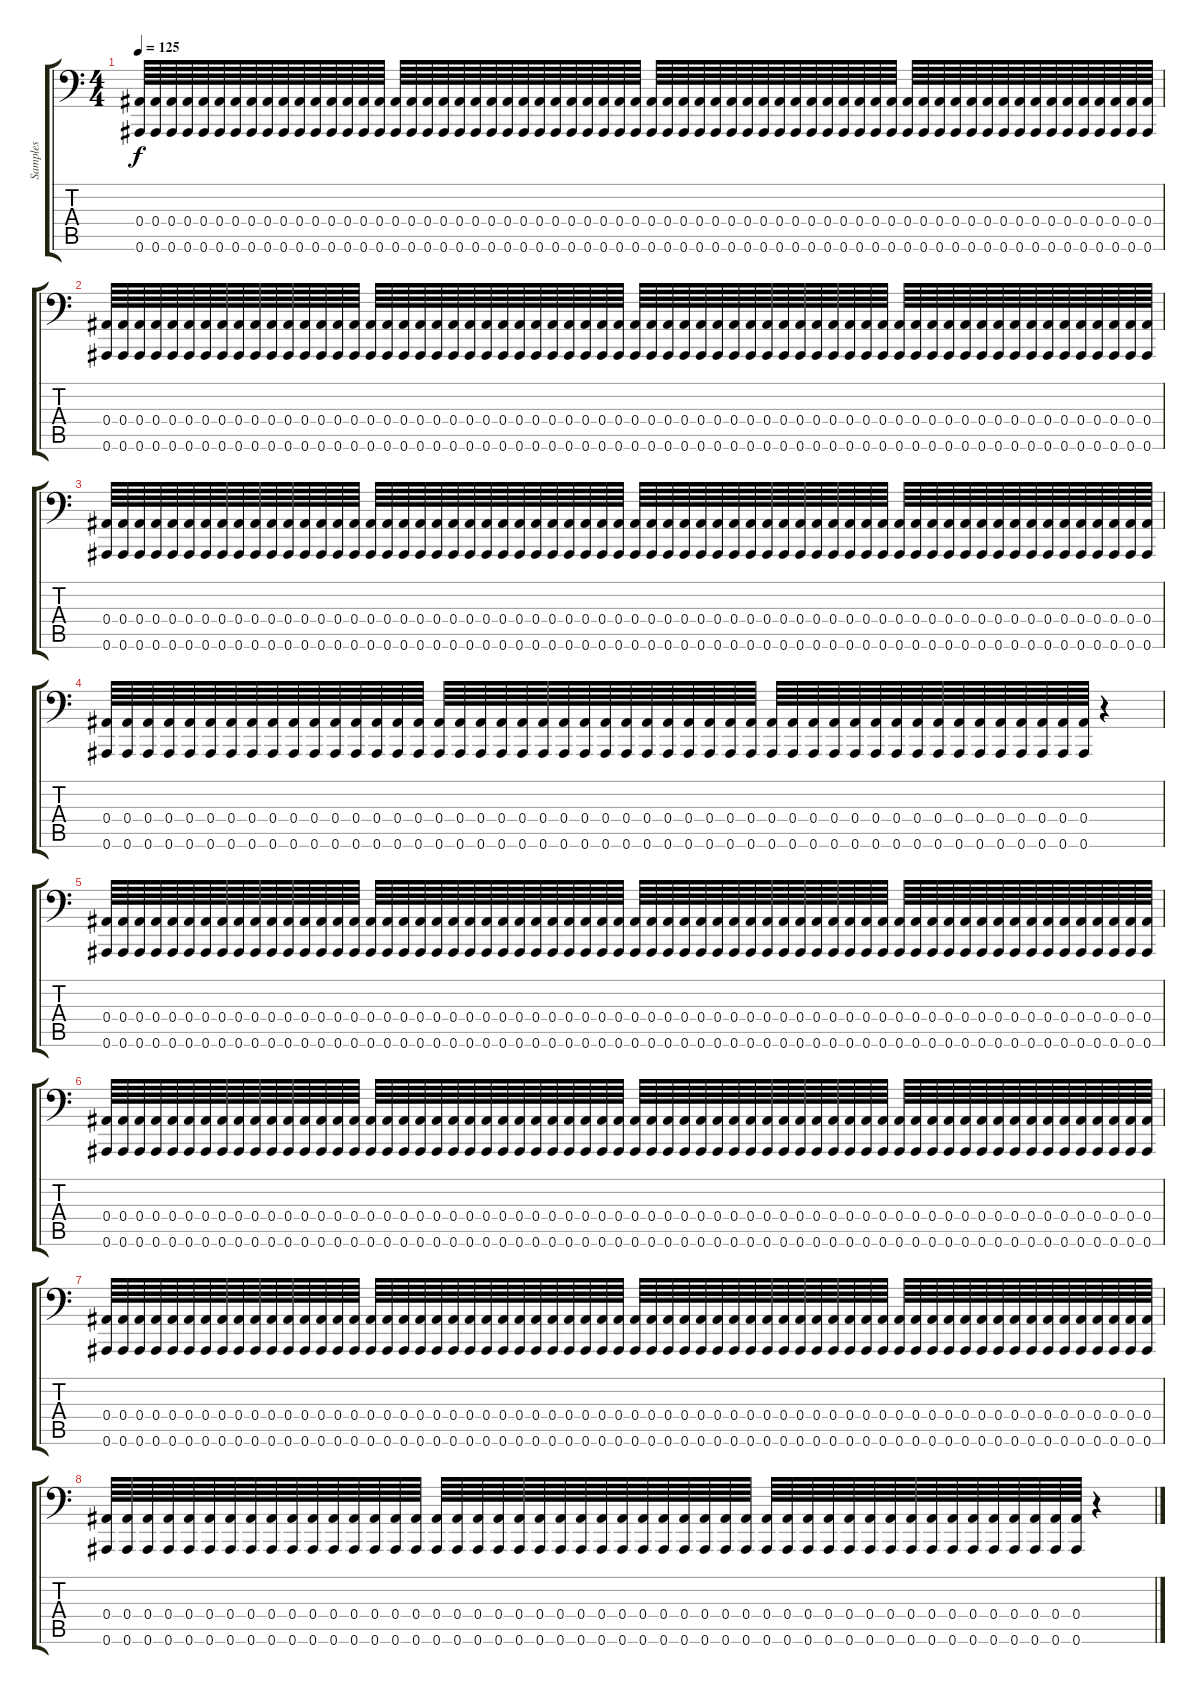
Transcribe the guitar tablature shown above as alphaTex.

\track ("Samples" "Samples") {instrument gunshot}
\staff {score tabs}
\tuning (C4 G3 Eb3 Bb2 F2 Bb1) {hide}
\ts (4 4)
\tempo 125
\clef f4
\ks c
(0.4 0.6).64{dy f} (0.4 0.6).64 (0.4 0.6).64 (0.4 0.6).64 (0.4 0.6).64 (0.4 0.6).64 (0.4 0.6).64 (0.4 0.6).64 (0.4 0.6).64 (0.4 0.6).64 (0.4 0.6).64 (0.4 0.6).64 (0.4 0.6).64 (0.4 0.6).64 (0.4 0.6).64 (0.4 0.6).64 (0.4 0.6).64 (0.4 0.6).64 (0.4 0.6).64 (0.4 0.6).64 (0.4 0.6).64 (0.4 0.6).64 (0.4 0.6).64 (0.4 0.6).64 (0.4 0.6).64 (0.4 0.6).64 (0.4 0.6).64 (0.4 0.6).64 (0.4 0.6).64 (0.4 0.6).64 (0.4 0.6).64 (0.4 0.6).64 (0.4 0.6).64 (0.4 0.6).64 (0.4 0.6).64 (0.4 0.6).64 (0.4 0.6).64 (0.4 0.6).64 (0.4 0.6).64 (0.4 0.6).64 (0.4 0.6).64 (0.4 0.6).64 (0.4 0.6).64 (0.4 0.6).64 (0.4 0.6).64 (0.4 0.6).64 (0.4 0.6).64 (0.4 0.6).64 (0.4 0.6).64 (0.4 0.6).64 (0.4 0.6).64 (0.4 0.6).64 (0.4 0.6).64 (0.4 0.6).64 (0.4 0.6).64 (0.4 0.6).64 (0.4 0.6).64 (0.4 0.6).64 (0.4 0.6).64 (0.4 0.6).64 (0.4 0.6).64 (0.4 0.6).64 (0.4 0.6).64 (0.4 0.6).64 |
(0.4 0.6).64 (0.4 0.6).64 (0.4 0.6).64 (0.4 0.6).64 (0.4 0.6).64 (0.4 0.6).64 (0.4 0.6).64 (0.4 0.6).64 (0.4 0.6).64 (0.4 0.6).64 (0.4 0.6).64 (0.4 0.6).64 (0.4 0.6).64 (0.4 0.6).64 (0.4 0.6).64 (0.4 0.6).64 (0.4 0.6).64 (0.4 0.6).64 (0.4 0.6).64 (0.4 0.6).64 (0.4 0.6).64 (0.4 0.6).64 (0.4 0.6).64 (0.4 0.6).64 (0.4 0.6).64 (0.4 0.6).64 (0.4 0.6).64 (0.4 0.6).64 (0.4 0.6).64 (0.4 0.6).64 (0.4 0.6).64 (0.4 0.6).64 (0.4 0.6).64 (0.4 0.6).64 (0.4 0.6).64 (0.4 0.6).64 (0.4 0.6).64 (0.4 0.6).64 (0.4 0.6).64 (0.4 0.6).64 (0.4 0.6).64 (0.4 0.6).64 (0.4 0.6).64 (0.4 0.6).64 (0.4 0.6).64 (0.4 0.6).64 (0.4 0.6).64 (0.4 0.6).64 (0.4 0.6).64 (0.4 0.6).64 (0.4 0.6).64 (0.4 0.6).64 (0.4 0.6).64 (0.4 0.6).64 (0.4 0.6).64 (0.4 0.6).64 (0.4 0.6).64 (0.4 0.6).64 (0.4 0.6).64 (0.4 0.6).64 (0.4 0.6).64 (0.4 0.6).64 (0.4 0.6).64 (0.4 0.6).64 |
(0.4 0.6).64 (0.4 0.6).64 (0.4 0.6).64 (0.4 0.6).64 (0.4 0.6).64 (0.4 0.6).64 (0.4 0.6).64 (0.4 0.6).64 (0.4 0.6).64 (0.4 0.6).64 (0.4 0.6).64 (0.4 0.6).64 (0.4 0.6).64 (0.4 0.6).64 (0.4 0.6).64 (0.4 0.6).64 (0.4 0.6).64 (0.4 0.6).64 (0.4 0.6).64 (0.4 0.6).64 (0.4 0.6).64 (0.4 0.6).64 (0.4 0.6).64 (0.4 0.6).64 (0.4 0.6).64 (0.4 0.6).64 (0.4 0.6).64 (0.4 0.6).64 (0.4 0.6).64 (0.4 0.6).64 (0.4 0.6).64 (0.4 0.6).64 (0.4 0.6).64 (0.4 0.6).64 (0.4 0.6).64 (0.4 0.6).64 (0.4 0.6).64 (0.4 0.6).64 (0.4 0.6).64 (0.4 0.6).64 (0.4 0.6).64 (0.4 0.6).64 (0.4 0.6).64 (0.4 0.6).64 (0.4 0.6).64 (0.4 0.6).64 (0.4 0.6).64 (0.4 0.6).64 (0.4 0.6).64 (0.4 0.6).64 (0.4 0.6).64 (0.4 0.6).64 (0.4 0.6).64 (0.4 0.6).64 (0.4 0.6).64 (0.4 0.6).64 (0.4 0.6).64 (0.4 0.6).64 (0.4 0.6).64 (0.4 0.6).64 (0.4 0.6).64 (0.4 0.6).64 (0.4 0.6).64 (0.4 0.6).64 |
(0.4 0.6).64 (0.4 0.6).64 (0.4 0.6).64 (0.4 0.6).64 (0.4 0.6).64 (0.4 0.6).64 (0.4 0.6).64 (0.4 0.6).64 (0.4 0.6).64 (0.4 0.6).64 (0.4 0.6).64 (0.4 0.6).64 (0.4 0.6).64 (0.4 0.6).64 (0.4 0.6).64 (0.4 0.6).64 (0.4 0.6).64 (0.4 0.6).64 (0.4 0.6).64 (0.4 0.6).64 (0.4 0.6).64 (0.4 0.6).64 (0.4 0.6).64 (0.4 0.6).64 (0.4 0.6).64 (0.4 0.6).64 (0.4 0.6).64 (0.4 0.6).64 (0.4 0.6).64 (0.4 0.6).64 (0.4 0.6).64 (0.4 0.6).64 (0.4 0.6).64 (0.4 0.6).64 (0.4 0.6).64 (0.4 0.6).64 (0.4 0.6).64 (0.4 0.6).64 (0.4 0.6).64 (0.4 0.6).64 (0.4 0.6).64 (0.4 0.6).64 (0.4 0.6).64 (0.4 0.6).64 (0.4 0.6).64 (0.4 0.6).64 (0.4 0.6).64 (0.4 0.6).64 r.4 |
(0.4 0.6).64 (0.4 0.6).64 (0.4 0.6).64 (0.4 0.6).64 (0.4 0.6).64 (0.4 0.6).64 (0.4 0.6).64 (0.4 0.6).64 (0.4 0.6).64 (0.4 0.6).64 (0.4 0.6).64 (0.4 0.6).64 (0.4 0.6).64 (0.4 0.6).64 (0.4 0.6).64 (0.4 0.6).64 (0.4 0.6).64 (0.4 0.6).64 (0.4 0.6).64 (0.4 0.6).64 (0.4 0.6).64 (0.4 0.6).64 (0.4 0.6).64 (0.4 0.6).64 (0.4 0.6).64 (0.4 0.6).64 (0.4 0.6).64 (0.4 0.6).64 (0.4 0.6).64 (0.4 0.6).64 (0.4 0.6).64 (0.4 0.6).64 (0.4 0.6).64 (0.4 0.6).64 (0.4 0.6).64 (0.4 0.6).64 (0.4 0.6).64 (0.4 0.6).64 (0.4 0.6).64 (0.4 0.6).64 (0.4 0.6).64 (0.4 0.6).64 (0.4 0.6).64 (0.4 0.6).64 (0.4 0.6).64 (0.4 0.6).64 (0.4 0.6).64 (0.4 0.6).64 (0.4 0.6).64 (0.4 0.6).64 (0.4 0.6).64 (0.4 0.6).64 (0.4 0.6).64 (0.4 0.6).64 (0.4 0.6).64 (0.4 0.6).64 (0.4 0.6).64 (0.4 0.6).64 (0.4 0.6).64 (0.4 0.6).64 (0.4 0.6).64 (0.4 0.6).64 (0.4 0.6).64 (0.4 0.6).64 |
(0.4 0.6).64 (0.4 0.6).64 (0.4 0.6).64 (0.4 0.6).64 (0.4 0.6).64 (0.4 0.6).64 (0.4 0.6).64 (0.4 0.6).64 (0.4 0.6).64 (0.4 0.6).64 (0.4 0.6).64 (0.4 0.6).64 (0.4 0.6).64 (0.4 0.6).64 (0.4 0.6).64 (0.4 0.6).64 (0.4 0.6).64 (0.4 0.6).64 (0.4 0.6).64 (0.4 0.6).64 (0.4 0.6).64 (0.4 0.6).64 (0.4 0.6).64 (0.4 0.6).64 (0.4 0.6).64 (0.4 0.6).64 (0.4 0.6).64 (0.4 0.6).64 (0.4 0.6).64 (0.4 0.6).64 (0.4 0.6).64 (0.4 0.6).64 (0.4 0.6).64 (0.4 0.6).64 (0.4 0.6).64 (0.4 0.6).64 (0.4 0.6).64 (0.4 0.6).64 (0.4 0.6).64 (0.4 0.6).64 (0.4 0.6).64 (0.4 0.6).64 (0.4 0.6).64 (0.4 0.6).64 (0.4 0.6).64 (0.4 0.6).64 (0.4 0.6).64 (0.4 0.6).64 (0.4 0.6).64 (0.4 0.6).64 (0.4 0.6).64 (0.4 0.6).64 (0.4 0.6).64 (0.4 0.6).64 (0.4 0.6).64 (0.4 0.6).64 (0.4 0.6).64 (0.4 0.6).64 (0.4 0.6).64 (0.4 0.6).64 (0.4 0.6).64 (0.4 0.6).64 (0.4 0.6).64 (0.4 0.6).64 |
(0.4 0.6).64 (0.4 0.6).64 (0.4 0.6).64 (0.4 0.6).64 (0.4 0.6).64 (0.4 0.6).64 (0.4 0.6).64 (0.4 0.6).64 (0.4 0.6).64 (0.4 0.6).64 (0.4 0.6).64 (0.4 0.6).64 (0.4 0.6).64 (0.4 0.6).64 (0.4 0.6).64 (0.4 0.6).64 (0.4 0.6).64 (0.4 0.6).64 (0.4 0.6).64 (0.4 0.6).64 (0.4 0.6).64 (0.4 0.6).64 (0.4 0.6).64 (0.4 0.6).64 (0.4 0.6).64 (0.4 0.6).64 (0.4 0.6).64 (0.4 0.6).64 (0.4 0.6).64 (0.4 0.6).64 (0.4 0.6).64 (0.4 0.6).64 (0.4 0.6).64 (0.4 0.6).64 (0.4 0.6).64 (0.4 0.6).64 (0.4 0.6).64 (0.4 0.6).64 (0.4 0.6).64 (0.4 0.6).64 (0.4 0.6).64 (0.4 0.6).64 (0.4 0.6).64 (0.4 0.6).64 (0.4 0.6).64 (0.4 0.6).64 (0.4 0.6).64 (0.4 0.6).64 (0.4 0.6).64 (0.4 0.6).64 (0.4 0.6).64 (0.4 0.6).64 (0.4 0.6).64 (0.4 0.6).64 (0.4 0.6).64 (0.4 0.6).64 (0.4 0.6).64 (0.4 0.6).64 (0.4 0.6).64 (0.4 0.6).64 (0.4 0.6).64 (0.4 0.6).64 (0.4 0.6).64 (0.4 0.6).64 |
(0.4 0.6).64 (0.4 0.6).64 (0.4 0.6).64 (0.4 0.6).64 (0.4 0.6).64 (0.4 0.6).64 (0.4 0.6).64 (0.4 0.6).64 (0.4 0.6).64 (0.4 0.6).64 (0.4 0.6).64 (0.4 0.6).64 (0.4 0.6).64 (0.4 0.6).64 (0.4 0.6).64 (0.4 0.6).64 (0.4 0.6).64 (0.4 0.6).64 (0.4 0.6).64 (0.4 0.6).64 (0.4 0.6).64 (0.4 0.6).64 (0.4 0.6).64 (0.4 0.6).64 (0.4 0.6).64 (0.4 0.6).64 (0.4 0.6).64 (0.4 0.6).64 (0.4 0.6).64 (0.4 0.6).64 (0.4 0.6).64 (0.4 0.6).64 (0.4 0.6).64 (0.4 0.6).64 (0.4 0.6).64 (0.4 0.6).64 (0.4 0.6).64 (0.4 0.6).64 (0.4 0.6).64 (0.4 0.6).64 (0.4 0.6).64 (0.4 0.6).64 (0.4 0.6).64 (0.4 0.6).64 (0.4 0.6).64 (0.4 0.6).64 (0.4 0.6).64 (0.4 0.6).64 r.4
